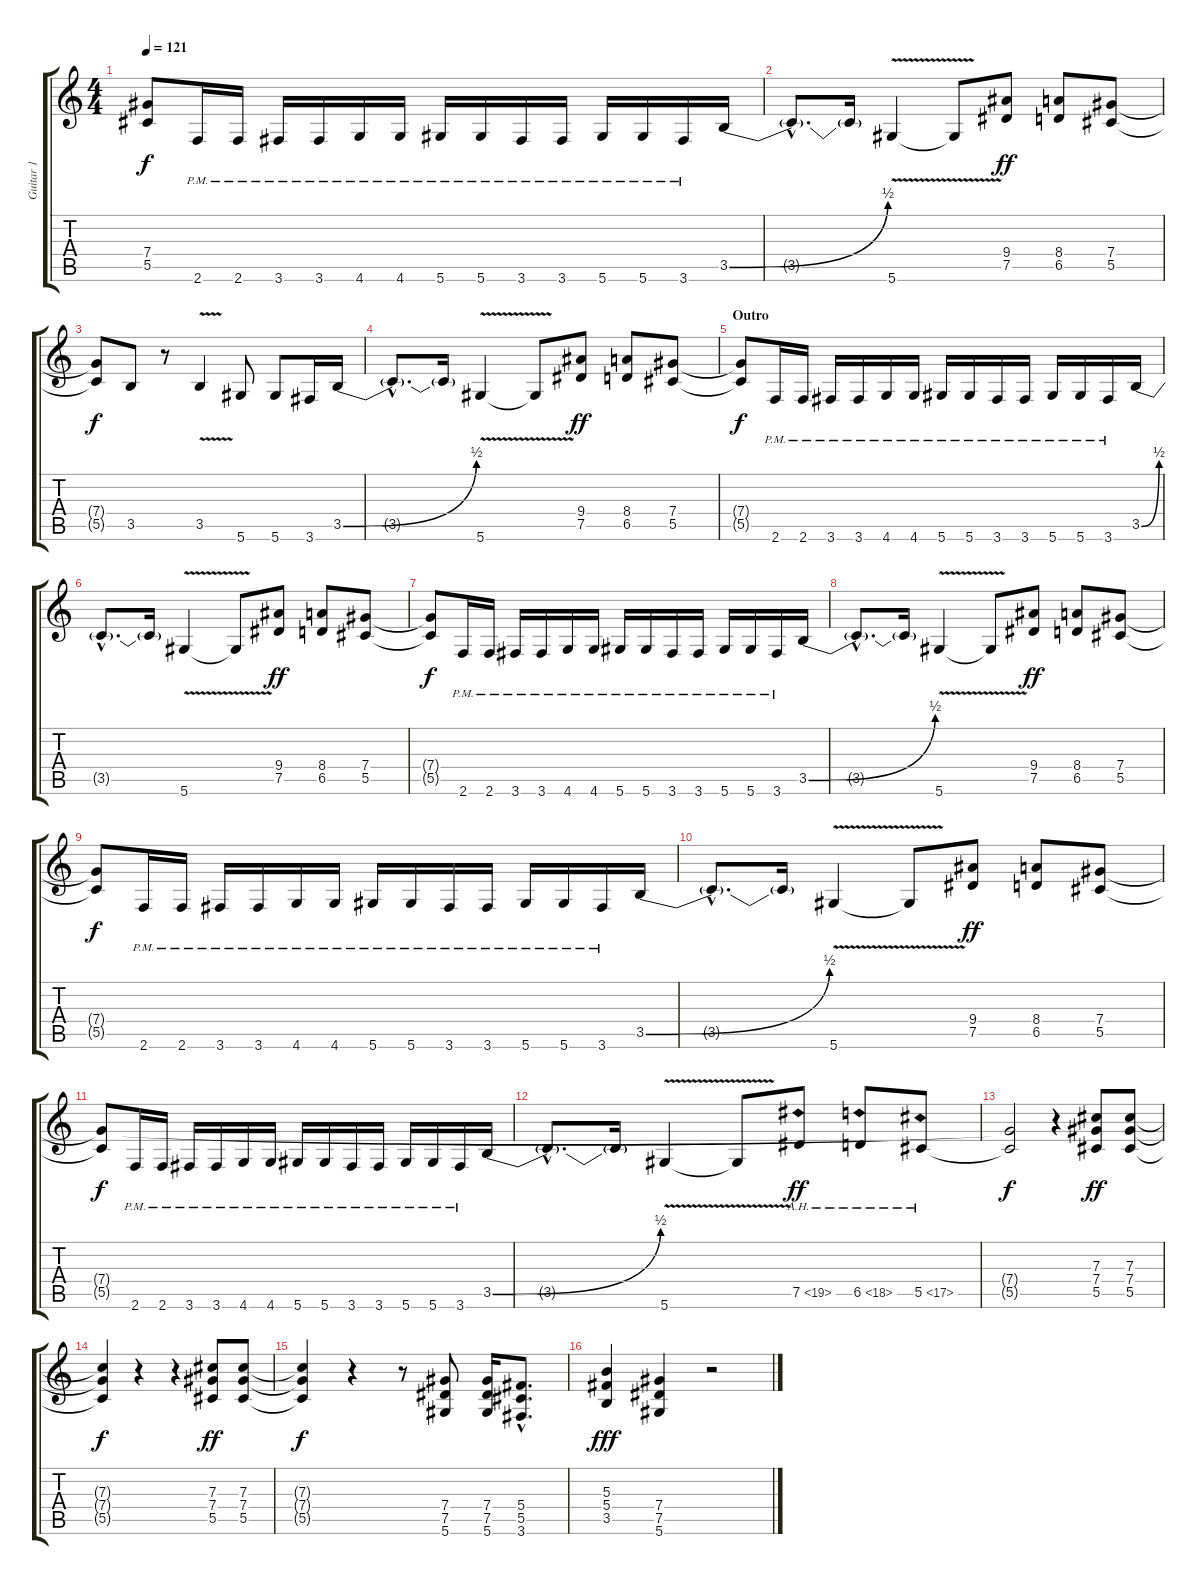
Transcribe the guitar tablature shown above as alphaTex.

\track ("Guitar 1" "Guitar 1") {instrument distortionguitar}
\staff {score tabs}
\tuning (Eb4 Bb3 Gb3 Db3 Ab2 Eb2) {hide}
\ts (4 4)
\tempo 121
\clef g2
\ks c
(7.4{t} 5.5{t}).8{dy f} 2.6{pm}.16 2.6{pm}.16 3.6{pm}.16 3.6{pm}.16 4.6{pm}.16 4.6{pm}.16 5.6{pm}.16 5.6{pm}.16 3.6{pm}.16 3.6{pm}.16 5.6{pm}.16 5.6{pm}.16 3.6{pm}.16 3.5{be (bend 0 0 60 2)}.16 |
3.5{hac t}.8{d} 3.5{t}.16 5.6{v}.4 5.6{t}.8 (9.4 7.5).8{dy ff} (8.4 6.5).8 (7.4 5.5).8 |
(7.4{t} 5.5{t}).8{dy f} 3.5.8 r.8 3.5{v}.4 5.6.8 5.6.8 3.6.16 3.5{be (bend 0 0 60 2)}.16 |
3.5{hac t}.8{d} 3.5{t}.16 5.6{v}.4 5.6{t}.8 (9.4 7.5).8{dy ff} (8.4 6.5).8 (7.4 5.5).8 |
\section ("" "Outro")
(7.4{t} 5.5{t}).8{dy f} 2.6{pm}.16 2.6{pm}.16 3.6{pm}.16 3.6{pm}.16 4.6{pm}.16 4.6{pm}.16 5.6{pm}.16 5.6{pm}.16 3.6{pm}.16 3.6{pm}.16 5.6{pm}.16 5.6{pm}.16 3.6{pm}.16 3.5{be (bend 0 0 60 2)}.16 |
3.5{hac t}.8{d} 3.5{t}.16 5.6{v}.4 5.6{t}.8 (9.4 7.5).8{dy ff} (8.4 6.5).8 (7.4 5.5).8 |
(7.4{t} 5.5{t}).8{dy f} 2.6{pm}.16 2.6{pm}.16 3.6{pm}.16 3.6{pm}.16 4.6{pm}.16 4.6{pm}.16 5.6{pm}.16 5.6{pm}.16 3.6{pm}.16 3.6{pm}.16 5.6{pm}.16 5.6{pm}.16 3.6{pm}.16 3.5{be (bend 0 0 60 2)}.16 |
3.5{hac t}.8{d} 3.5{t}.16 5.6{v}.4 5.6{t}.8 (9.4 7.5).8{dy ff} (8.4 6.5).8 (7.4 5.5).8 |
(7.4{t} 5.5{t}).8{dy f} 2.6{pm}.16 2.6{pm}.16 3.6{pm}.16 3.6{pm}.16 4.6{pm}.16 4.6{pm}.16 5.6{pm}.16 5.6{pm}.16 3.6{pm}.16 3.6{pm}.16 5.6{pm}.16 5.6{pm}.16 3.6{pm}.16 3.5{be (bend 0 0 60 2)}.16 |
3.5{hac t}.8{d} 3.5{t}.16 5.6{v}.4 5.6{t}.8 (9.4 7.5).8{dy ff} (8.4 6.5).8 (7.4 5.5).8 |
(7.4{t} 5.5{t}).8{dy f} 2.6{pm}.16 2.6{pm}.16 3.6{pm}.16 3.6{pm}.16 4.6{pm}.16 4.6{pm}.16 5.6{pm}.16 5.6{pm}.16 3.6{pm}.16 3.6{pm}.16 5.6{pm}.16 5.6{pm}.16 3.6{pm}.16 3.5{be (bend 0 0 60 2)}.16 |
3.5{hac t}.8{d} 3.5{t}.16 5.6{v}.4 5.6{t}.8 7.5{ah 12}.8{dy ff} 6.5{ah 12}.8 5.5{ah 12}.8 |
(7.4{t} 5.5{t}).2{dy f} r.4 (7.3 7.4 5.5).8{dy ff} (7.3 7.4 5.5).8 |
(7.3{t} 7.4{t} 5.5{t}).4{dy f} r.4 r.4 (7.3 7.4 5.5).8{dy ff} (7.3 7.4 5.5).8 |
(7.3{t} 7.4{t} 5.5{t}).4{dy f} r.4 r.8 (7.4 7.5 5.6).8 (7.4 7.5 5.6).16 (5.4{hac} 5.5{hac} 3.6{hac}).8{d} |
(5.3 5.4 3.5).4{dy fff} (7.4 7.5 5.6).4 r.2
